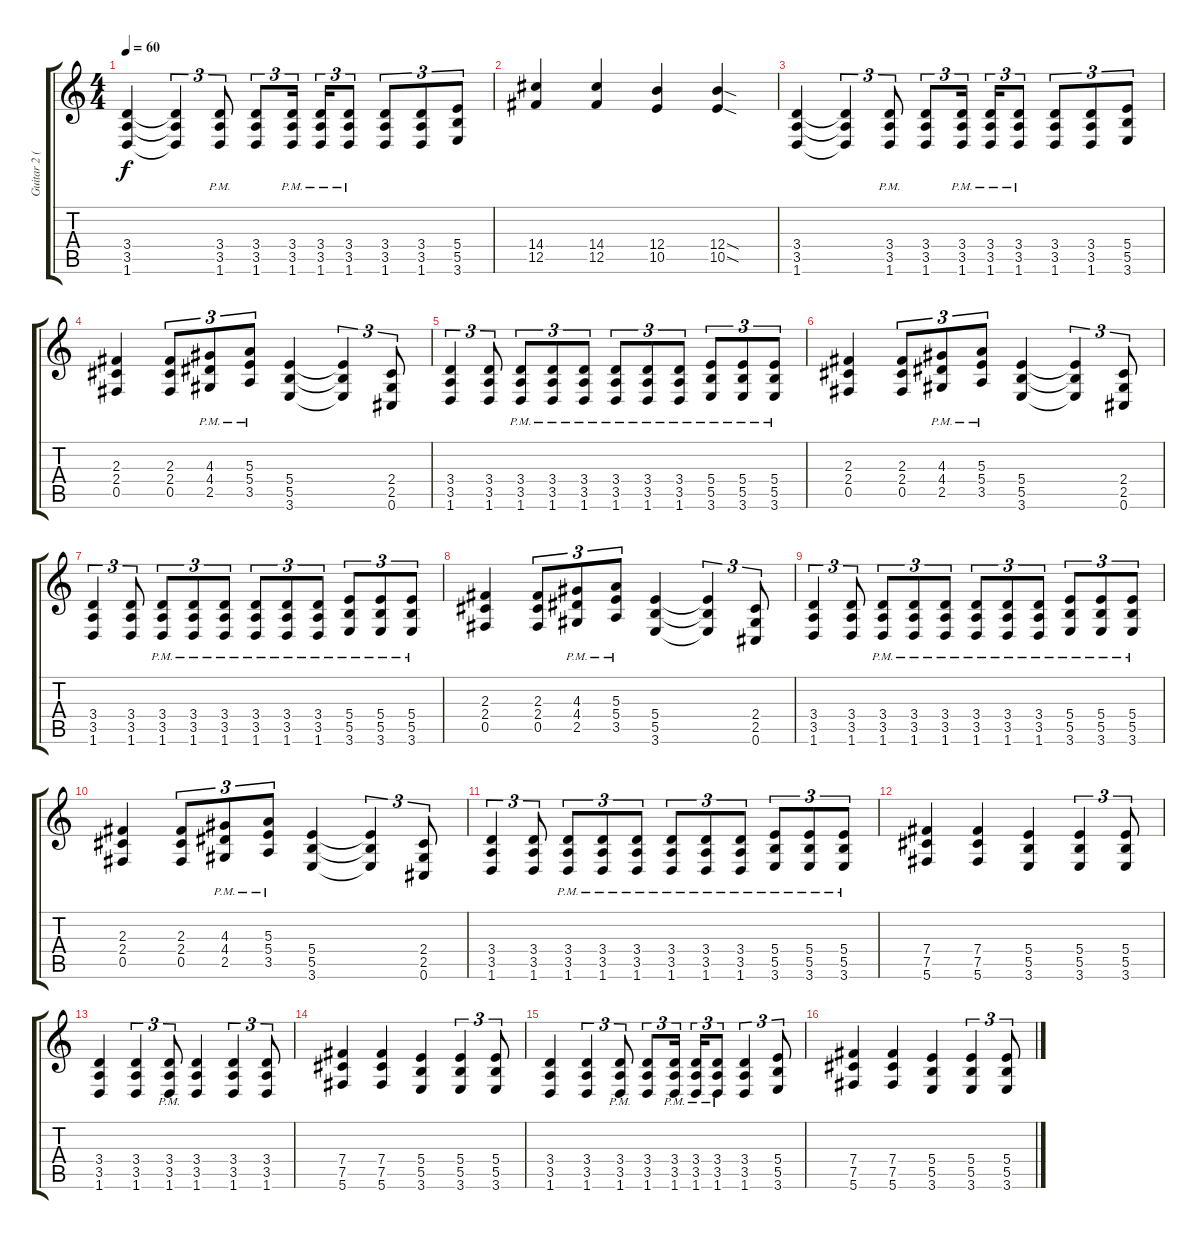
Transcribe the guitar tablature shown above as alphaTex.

\track ("Guitar 2 (Distortion)" "Guitar 2 (") {instrument distortionguitar}
\staff {score tabs}
\tuning (Db4 Ab3 E3 B2 Gb2 Db2) {hide}
\ts (4 4)
\tempo 60
\clef g2
\ks c
(3.4 3.5 1.6).4{dy f} (3.4{t} 3.5{t} 1.6{t}).4{tu (3 2)} (3.4{pm} 3.5{pm} 1.6{pm}).8{tu (3 2)} (3.4 3.5 1.6).8{tu (3 2)} (3.4{pm} 3.5{pm} 1.6{pm}).16{tu (3 2)} (3.4{pm} 3.5{pm} 1.6{pm}).16{tu (3 2)} (3.4{pm} 3.5{pm} 1.6{pm}).8{tu (3 2)} (3.4 3.5 1.6).8{tu (3 2)} (3.4 3.5 1.6).8{tu (3 2)} (5.4 5.5 3.6).8{tu (3 2)} |
(14.4 12.5).4 (14.4 12.5).4 (12.4 10.5).4 (12.4{sod} 10.5{sod}).4 |
(3.4 3.5 1.6).4 (3.4{t} 3.5{t} 1.6{t}).4{tu (3 2)} (3.4{pm} 3.5{pm} 1.6{pm}).8{tu (3 2)} (3.4 3.5 1.6).8{tu (3 2)} (3.4{pm} 3.5{pm} 1.6{pm}).16{tu (3 2)} (3.4{pm} 3.5{pm} 1.6{pm}).16{tu (3 2)} (3.4{pm} 3.5{pm} 1.6{pm}).8{tu (3 2)} (3.4 3.5 1.6).8{tu (3 2)} (3.4 3.5 1.6).8{tu (3 2)} (5.4 5.5 3.6).8{tu (3 2)} |
(2.3 2.4 0.5).4 (2.3 2.4 0.5).8{tu (3 2)} (4.3{pm} 4.4{pm} 2.5{pm}).8{tu (3 2)} (5.3{pm} 5.4{pm} 3.5{pm}).8{tu (3 2)} (5.4 5.5 3.6).4 (5.4{t} 5.5{t} 3.6{t}).4{tu (3 2)} (2.4 2.5 0.6).8{tu (3 2)} |
(3.4 3.5 1.6).4{tu (3 2)} (3.4 3.5 1.6).8{tu (3 2)} (3.4{pm} 3.5{pm} 1.6{pm}).8{tu (3 2)} (3.4{pm} 3.5{pm} 1.6{pm}).8{tu (3 2)} (3.4{pm} 3.5{pm} 1.6{pm}).8{tu (3 2)} (3.4{pm} 3.5{pm} 1.6{pm}).8{tu (3 2)} (3.4{pm} 3.5{pm} 1.6{pm}).8{tu (3 2)} (3.4{pm} 3.5{pm} 1.6{pm}).8{tu (3 2)} (5.4{pm} 5.5{pm} 3.6{pm}).8{tu (3 2)} (5.4{pm} 5.5{pm} 3.6{pm}).8{tu (3 2)} (5.4{pm} 5.5{pm} 3.6{pm}).8{tu (3 2)} |
(2.3 2.4 0.5).4 (2.3 2.4 0.5).8{tu (3 2)} (4.3{pm} 4.4{pm} 2.5{pm}).8{tu (3 2)} (5.3{pm} 5.4{pm} 3.5{pm}).8{tu (3 2)} (5.4 5.5 3.6).4 (5.4{t} 5.5{t} 3.6{t}).4{tu (3 2)} (2.4 2.5 0.6).8{tu (3 2)} |
(3.4 3.5 1.6).4{tu (3 2)} (3.4 3.5 1.6).8{tu (3 2)} (3.4{pm} 3.5{pm} 1.6{pm}).8{tu (3 2)} (3.4{pm} 3.5{pm} 1.6{pm}).8{tu (3 2)} (3.4{pm} 3.5{pm} 1.6{pm}).8{tu (3 2)} (3.4{pm} 3.5{pm} 1.6{pm}).8{tu (3 2)} (3.4{pm} 3.5{pm} 1.6{pm}).8{tu (3 2)} (3.4{pm} 3.5{pm} 1.6{pm}).8{tu (3 2)} (5.4{pm} 5.5{pm} 3.6{pm}).8{tu (3 2)} (5.4{pm} 5.5{pm} 3.6{pm}).8{tu (3 2)} (5.4{pm} 5.5{pm} 3.6{pm}).8{tu (3 2)} |
(2.3 2.4 0.5).4 (2.3 2.4 0.5).8{tu (3 2)} (4.3{pm} 4.4{pm} 2.5{pm}).8{tu (3 2)} (5.3{pm} 5.4{pm} 3.5{pm}).8{tu (3 2)} (5.4 5.5 3.6).4 (5.4{t} 5.5{t} 3.6{t}).4{tu (3 2)} (2.4 2.5 0.6).8{tu (3 2)} |
(3.4 3.5 1.6).4{tu (3 2)} (3.4 3.5 1.6).8{tu (3 2)} (3.4{pm} 3.5{pm} 1.6{pm}).8{tu (3 2)} (3.4{pm} 3.5{pm} 1.6{pm}).8{tu (3 2)} (3.4{pm} 3.5{pm} 1.6{pm}).8{tu (3 2)} (3.4{pm} 3.5{pm} 1.6{pm}).8{tu (3 2)} (3.4{pm} 3.5{pm} 1.6{pm}).8{tu (3 2)} (3.4{pm} 3.5{pm} 1.6{pm}).8{tu (3 2)} (5.4{pm} 5.5{pm} 3.6{pm}).8{tu (3 2)} (5.4{pm} 5.5{pm} 3.6{pm}).8{tu (3 2)} (5.4{pm} 5.5{pm} 3.6{pm}).8{tu (3 2)} |
(2.3 2.4 0.5).4 (2.3 2.4 0.5).8{tu (3 2)} (4.3{pm} 4.4{pm} 2.5{pm}).8{tu (3 2)} (5.3{pm} 5.4{pm} 3.5{pm}).8{tu (3 2)} (5.4 5.5 3.6).4 (5.4{t} 5.5{t} 3.6{t}).4{tu (3 2)} (2.4 2.5 0.6).8{tu (3 2)} |
(3.4 3.5 1.6).4{tu (3 2)} (3.4 3.5 1.6).8{tu (3 2)} (3.4{pm} 3.5{pm} 1.6{pm}).8{tu (3 2)} (3.4{pm} 3.5{pm} 1.6{pm}).8{tu (3 2)} (3.4{pm} 3.5{pm} 1.6{pm}).8{tu (3 2)} (3.4{pm} 3.5{pm} 1.6{pm}).8{tu (3 2)} (3.4{pm} 3.5{pm} 1.6{pm}).8{tu (3 2)} (3.4{pm} 3.5{pm} 1.6{pm}).8{tu (3 2)} (5.4{pm} 5.5{pm} 3.6{pm}).8{tu (3 2)} (5.4{pm} 5.5{pm} 3.6{pm}).8{tu (3 2)} (5.4{pm} 5.5{pm} 3.6{pm}).8{tu (3 2)} |
(7.4 7.5 5.6).4 (7.4 7.5 5.6).4 (5.4 5.5 3.6).4 (5.4 5.5 3.6).4{tu (3 2)} (5.4 5.5 3.6).8{tu (3 2)} |
(3.4 3.5 1.6).4 (3.4 3.5 1.6).4{tu (3 2)} (3.4{pm} 3.5{pm} 1.6{pm}).8{tu (3 2)} (3.4 3.5 1.6).4 (3.4 3.5 1.6).4{tu (3 2)} (3.4 3.5 1.6).8{tu (3 2)} |
(7.4 7.5 5.6).4 (7.4 7.5 5.6).4 (5.4 5.5 3.6).4 (5.4 5.5 3.6).4{tu (3 2)} (5.4 5.5 3.6).8{tu (3 2)} |
(3.4 3.5 1.6).4 (3.4 3.5 1.6).4{tu (3 2)} (3.4{pm} 3.5{pm} 1.6{pm}).8{tu (3 2)} (3.4 3.5 1.6).8{tu (3 2)} (3.4{pm} 3.5{pm} 1.6{pm}).16{tu (3 2)} (3.4{pm} 3.5{pm} 1.6{pm}).16{tu (3 2)} (3.4{pm} 3.5{pm} 1.6{pm}).8{tu (3 2)} (3.4 3.5 1.6).4{tu (3 2)} (5.4 5.5 3.6).8{tu (3 2)} |
(7.4 7.5 5.6).4 (7.4 7.5 5.6).4 (5.4 5.5 3.6).4 (5.4 5.5 3.6).4{tu (3 2)} (5.4 5.5 3.6).8{tu (3 2)}
